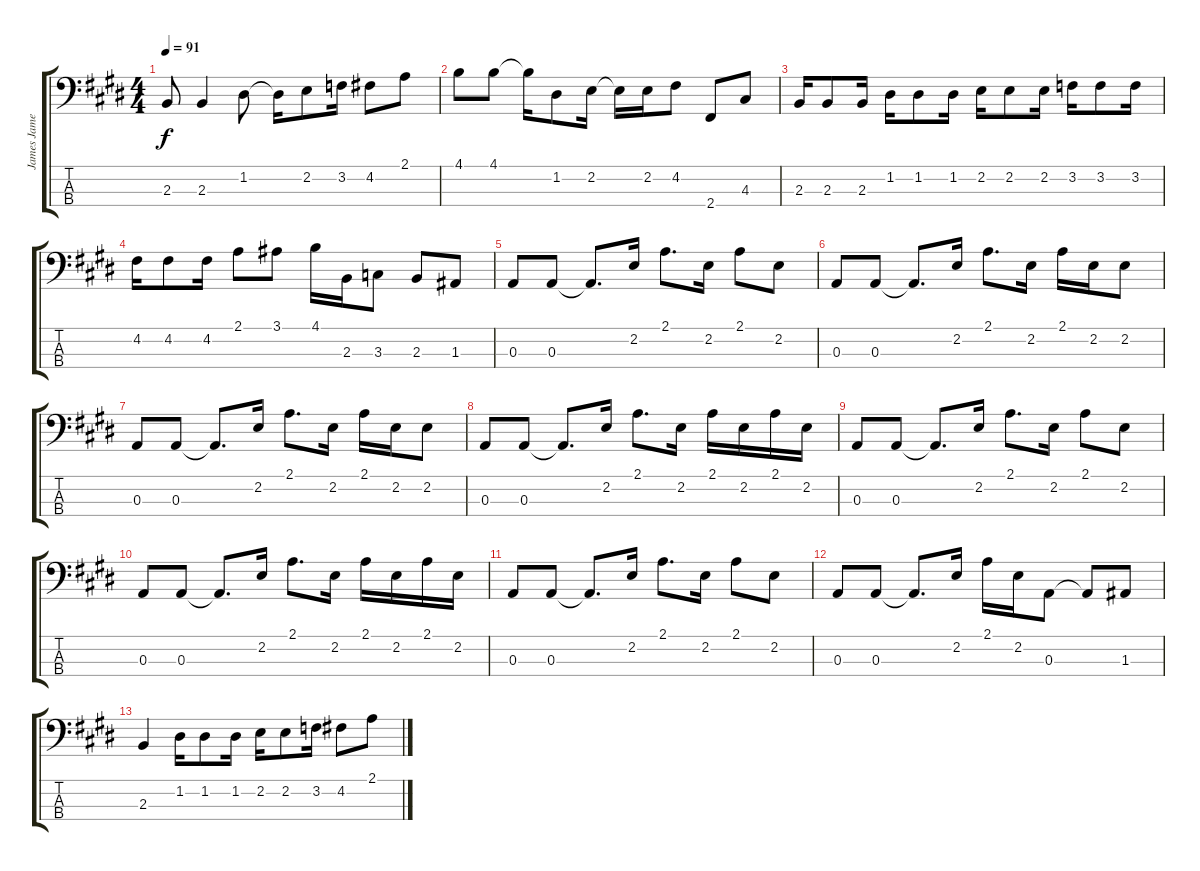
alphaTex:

\track ("James Jamerson" "James Jame") {instrument electricbassfinger}
\staff {score tabs}
\tuning (G2 D2 A1 E1) {hide}
\ts (4 4)
\tempo 91
\clef f4
\ks e
2.3.8{dy f} 2.3.4 1.2.8 1.2{t}.16 2.2.8 3.2.16 4.2.8 2.1.8 |
4.1.8 4.1.8 4.1{t}.16 1.2.8 2.2.16 2.2{t}.16 2.2.16 4.2.8 2.4.8 4.3.8 |
2.3.16 2.3.8 2.3.16 1.2.16 1.2.8 1.2.16 2.2.16 2.2.8 2.2.16 3.2.16 3.2.8 3.2.16 |
4.2.16 4.2.8 4.2.16 2.1.8 3.1.8 4.1.16 2.3.16 3.3.8 2.3.8 1.3.8 |
0.3.8 0.3.8 0.3{t}.8{d} 2.2.16 2.1.8{d} 2.2.16 2.1.8 2.2.8 |
0.3.8 0.3.8 0.3{t}.8{d} 2.2.16 2.1.8{d} 2.2.16 2.1.16 2.2.16 2.2.8 |
0.3.8 0.3.8 0.3{t}.8{d} 2.2.16 2.1.8{d} 2.2.16 2.1.16 2.2.16 2.2.8 |
0.3.8 0.3.8 0.3{t}.8{d} 2.2.16 2.1.8{d} 2.2.16 2.1.16 2.2.16 2.1.16 2.2.16 |
0.3.8 0.3.8 0.3{t}.8{d} 2.2.16 2.1.8{d} 2.2.16 2.1.8 2.2.8 |
0.3.8 0.3.8 0.3{t}.8{d} 2.2.16 2.1.8{d} 2.2.16 2.1.16 2.2.16 2.1.16 2.2.16 |
0.3.8 0.3.8 0.3{t}.8{d} 2.2.16 2.1.8{d} 2.2.16 2.1.8 2.2.8 |
0.3.8 0.3.8 0.3{t}.8{d} 2.2.16 2.1.16 2.2.16 0.3.8 0.3{t}.8 1.3.8 |
2.3.4 1.2.16 1.2.8 1.2.16 2.2.16 2.2.8 3.2.16 4.2.8 2.1.8
